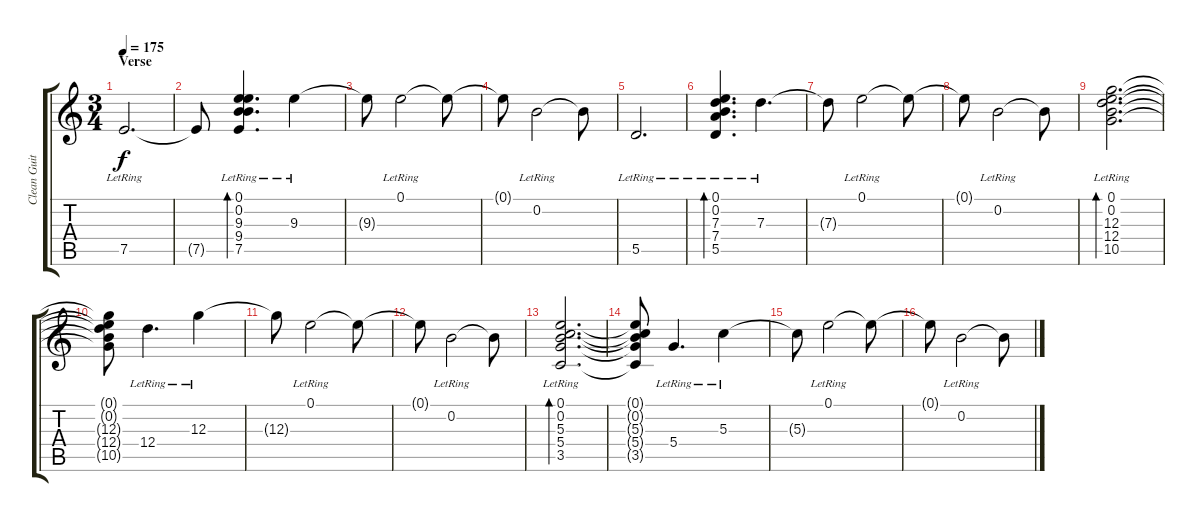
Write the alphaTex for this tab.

\track ("Clean Guitar" "Clean Guit") {instrument electricguitarjazz}
\staff {score tabs}
\tuning (E4 B3 G3 D3 A2 E2) {hide}
\ts (3 4)
\section ("" "Verse")
\tempo 175
\clef g2
\ks c
7.5{lr}.2{d dy f} |
7.5{t}.8 (0.1{lr} 0.2{lr} 9.3{lr} 9.4 7.5{lr}).4{d bd 240} 9.3{lr}.4 |
9.3{t}.8 0.1{lr}.2 0.1{t}.8 |
0.1{t}.8 0.2{lr}.2 0.2{t}.8 |
5.5{lr}.2{d} |
(0.1{lr} 0.2{lr} 7.3{lr} 7.4{lr} 5.5{lr}).4{d bd 480} 7.3{lr}.4{d} |
7.3{t}.8 0.1{lr}.2 0.1{t}.8 |
0.1{t}.8 0.2{lr}.2 0.2{t}.8 |
(0.1{lr} 0.2{lr} 12.3{lr} 12.4{lr} 10.5{lr}).2{d bd 480} |
(0.1{t} 0.2{t} 12.3{t} 12.4{t} 10.5{t}).8 12.4{lr}.4{d} 12.3{lr}.4 |
12.3{t}.8 0.1{lr}.2 0.1{t}.8 |
0.1{t}.8 0.2{lr}.2 0.2{t}.8 |
(0.1{lr} 0.2{lr} 5.3{lr} 5.4{lr} 3.5{lr}).2{d bd 480} |
(0.1{t} 0.2{t} 5.3{t} 5.4{t} 3.5{t}).8 5.4{lr}.4{d} 5.3{lr}.4 |
5.3{t}.8 0.1{lr}.2 0.1{t}.8 |
0.1{t}.8 0.2{lr}.2 0.2{t}.8
